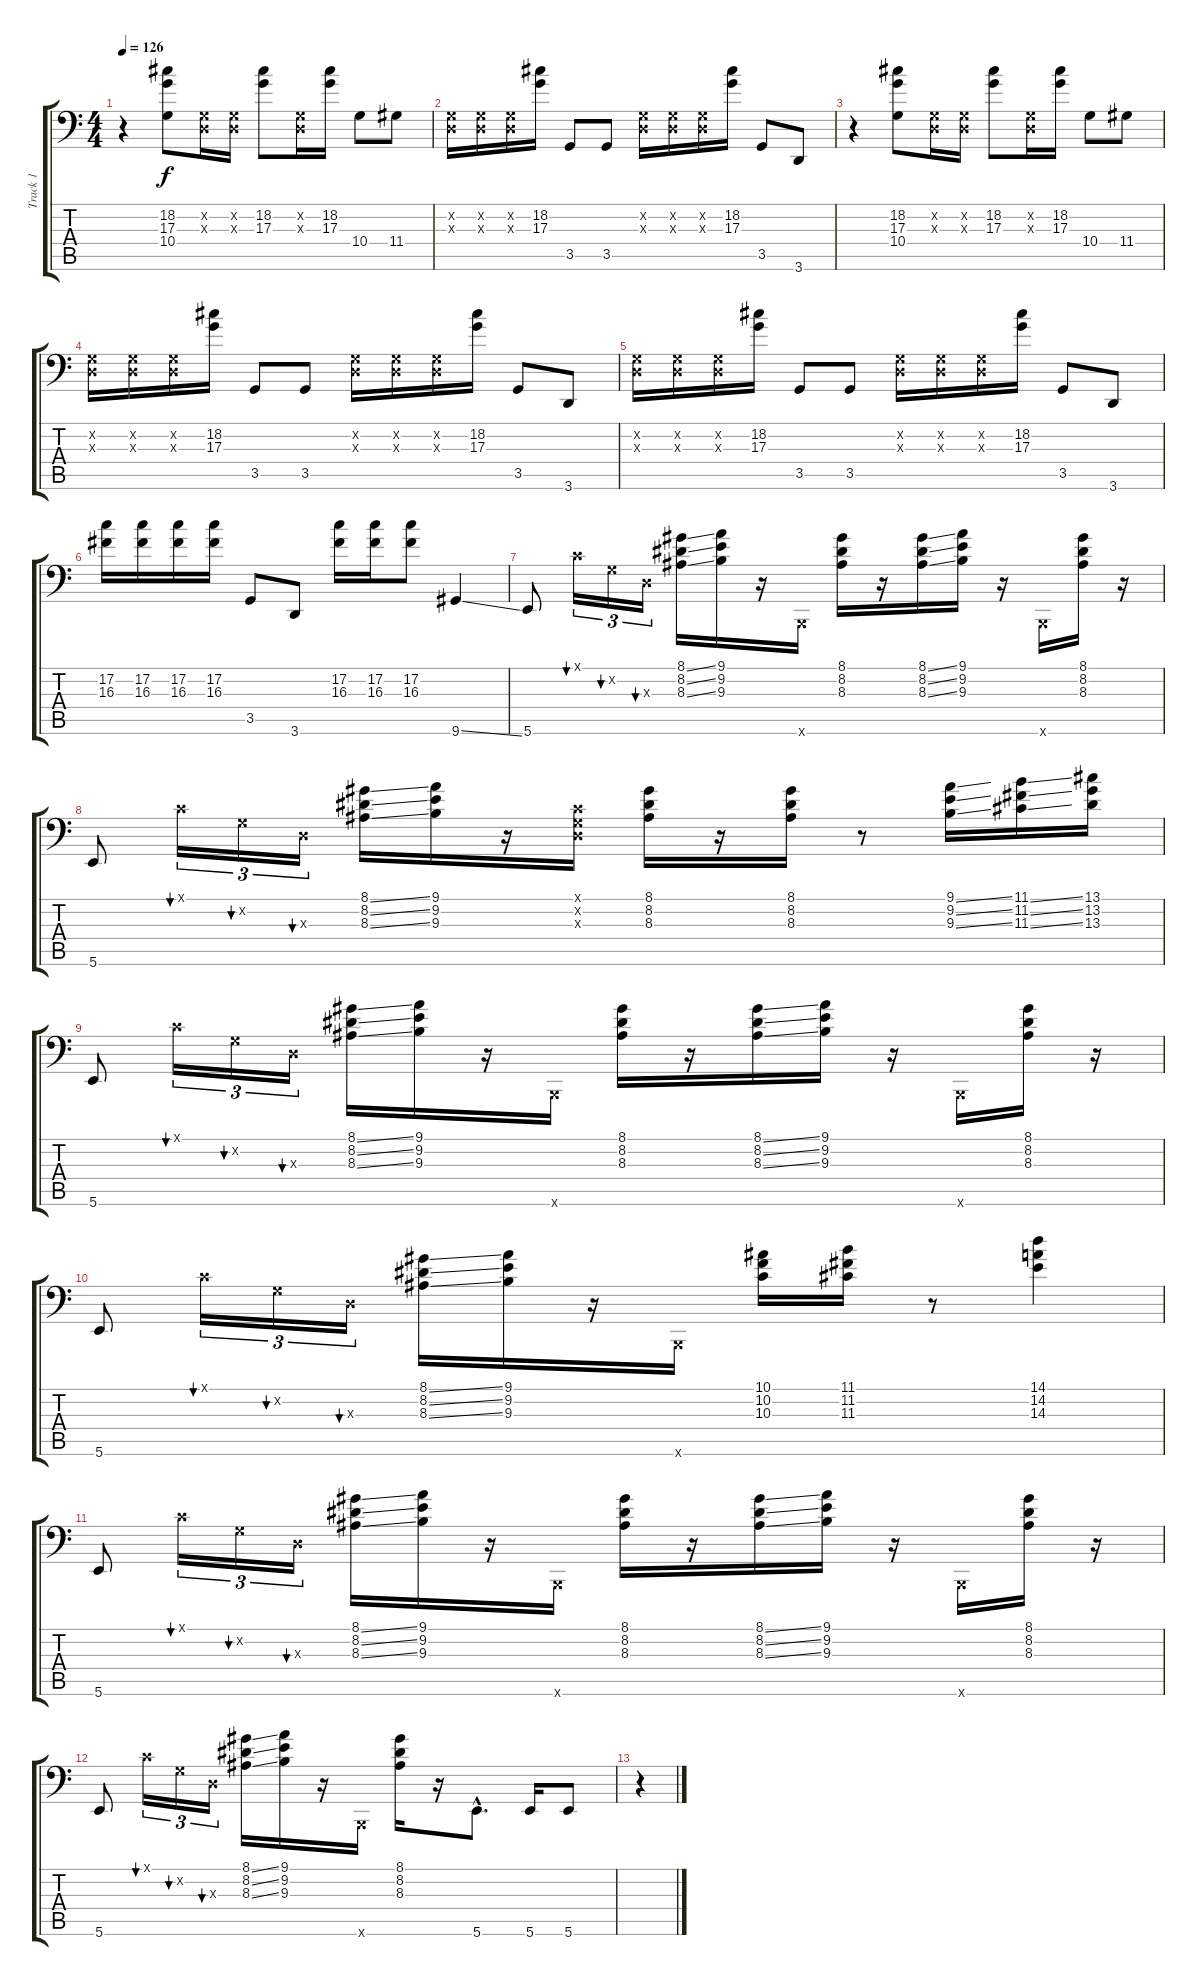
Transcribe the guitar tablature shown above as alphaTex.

\track ("Track 1" "Track 1") {instrument slapbass1}
\staff {score tabs}
\tuning (C3 G2 D2 A1 E1 B0) {hide}
\ts (4 4)
\tempo 126
\clef f4
\ks c
r.4{dy f} (18.2 17.3 10.4).8 (0.2{x} 0.3{x}).16 (0.2{x} 0.3{x}).16 (18.2 17.3).8 (0.2{x} 0.3{x}).16 (18.2 17.3).16 10.4.8 11.4.8 |
(0.2{x} 0.3{x}).16 (0.2{x} 0.3{x}).16 (0.2{x} 0.3{x}).16 (18.2 17.3).16 3.5.8 3.5.8 (0.2{x} 0.3{x}).16 (0.2{x} 0.3{x}).16 (0.2{x} 0.3{x}).16 (18.2 17.3).16 3.5.8 3.6.8 |
r.4 (18.2 17.3 10.4).8 (0.2{x} 0.3{x}).16 (0.2{x} 0.3{x}).16 (18.2 17.3).8 (0.2{x} 0.3{x}).16 (18.2 17.3).16 10.4.8 11.4.8 |
(0.2{x} 0.3{x}).16 (0.2{x} 0.3{x}).16 (0.2{x} 0.3{x}).16 (18.2 17.3).16 3.5.8 3.5.8 (0.2{x} 0.3{x}).16 (0.2{x} 0.3{x}).16 (0.2{x} 0.3{x}).16 (18.2 17.3).16 3.5.8 3.6.8 |
(0.2{x} 0.3{x}).16 (0.2{x} 0.3{x}).16 (0.2{x} 0.3{x}).16 (18.2 17.3).16 3.5.8 3.5.8 (0.2{x} 0.3{x}).16 (0.2{x} 0.3{x}).16 (0.2{x} 0.3{x}).16 (18.2 17.3).16 3.5.8 3.6.8 |
(17.2 16.3).16 (17.2 16.3).16 (17.2 16.3).16 (17.2 16.3).16 3.5.8 3.6.8 (17.2 16.3).16 (17.2 16.3).16 (17.2 16.3).8 9.6{ss}.4 |
5.6.8 0.1{x}.16{tu (3 2) bu 60} 0.2{x}.16{tu (3 2) bu 60} 0.3{x}.16{tu (3 2) bu 60} (8.1{ss} 8.2{ss} 8.3{ss}).16 (9.1 9.2 9.3).16 r.16 0.6{x}.16 (8.1 8.2 8.3).16 r.16 (8.1{ss} 8.2{ss} 8.3{ss}).16 (9.1 9.2 9.3).16 r.16 0.6{x}.16 (8.1 8.2 8.3).16 r.16 |
5.6.8 0.1{x}.16{tu (3 2) bu 60} 0.2{x}.16{tu (3 2) bu 60} 0.3{x}.16{tu (3 2) bu 60} (8.1{ss} 8.2{ss} 8.3{ss}).16 (9.1 9.2 9.3).16 r.16 (0.1{x} 0.2{x} 0.3{x}).16 (8.1 8.2 8.3).16 r.16 (8.1 8.2 8.3).16 r.8 (9.1{ss} 9.2{ss} 9.3{ss}).16 (11.1{ss} 11.2{ss} 11.3{ss}).16 (13.1 13.2 13.3).16 |
5.6.8 0.1{x}.16{tu (3 2) bu 60} 0.2{x}.16{tu (3 2) bu 60} 0.3{x}.16{tu (3 2) bu 60} (8.1{ss} 8.2{ss} 8.3{ss}).16 (9.1 9.2 9.3).16 r.16 0.6{x}.16 (8.1 8.2 8.3).16 r.16 (8.1{ss} 8.2{ss} 8.3{ss}).16 (9.1 9.2 9.3).16 r.16 0.6{x}.16 (8.1 8.2 8.3).16 r.16 |
5.6.8 0.1{x}.16{tu (3 2) bu 60} 0.2{x}.16{tu (3 2) bu 60} 0.3{x}.16{tu (3 2) bu 60} (8.1{ss} 8.2{ss} 8.3{ss}).16 (9.1 9.2 9.3).16 r.16 0.6{x}.16 (10.1 10.2 10.3).16 (11.1 11.2 11.3).16 r.8 (14.1 14.2 14.3).4 |
5.6.8 0.1{x}.16{tu (3 2) bu 60} 0.2{x}.16{tu (3 2) bu 60} 0.3{x}.16{tu (3 2) bu 60} (8.1{ss} 8.2{ss} 8.3{ss}).16 (9.1 9.2 9.3).16 r.16 0.6{x}.16 (8.1 8.2 8.3).16 r.16 (8.1{ss} 8.2{ss} 8.3{ss}).16 (9.1 9.2 9.3).16 r.16 0.6{x}.16 (8.1 8.2 8.3).16 r.16 |
5.6.8 0.1{x}.16{tu (3 2) bu 60} 0.2{x}.16{tu (3 2) bu 60} 0.3{x}.16{tu (3 2) bu 60} (8.1{ss} 8.2{ss} 8.3{ss}).16 (9.1 9.2 9.3).16 r.16 0.6{x}.16 (8.1 8.2 8.3).16 r.16 5.6{hac}.8{d} 5.6.16 5.6.8 |
r.4
